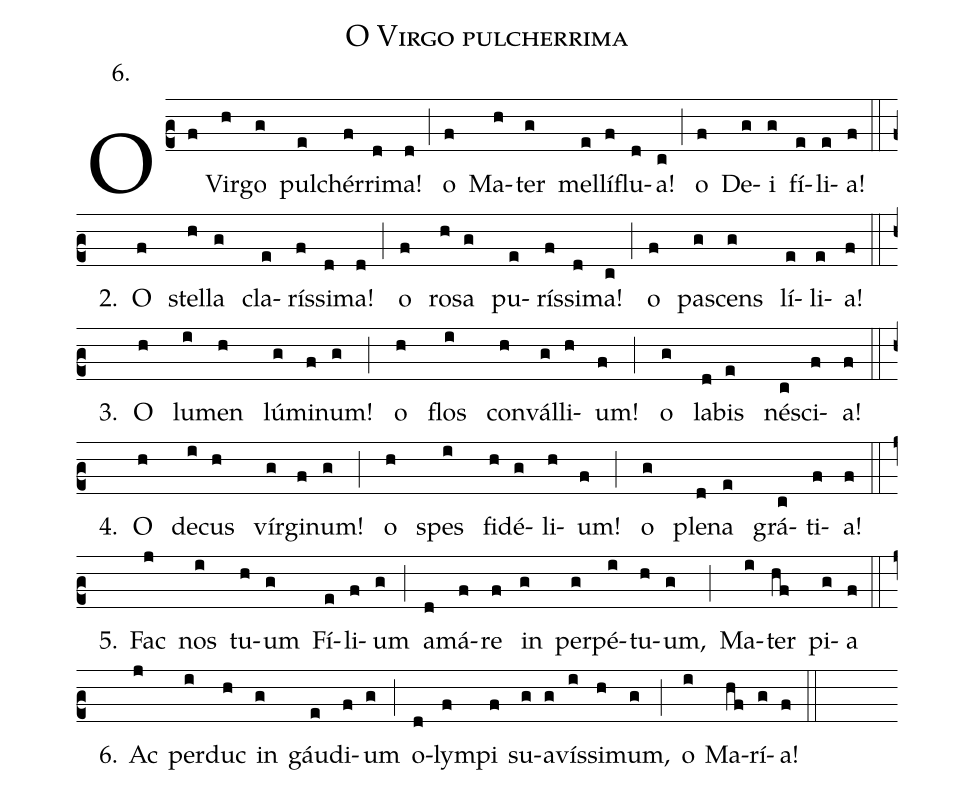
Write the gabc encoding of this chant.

name:O Virgo pulcherrima;
mode:6.;
%%
(c2) O(f) Vir(h)go(g) pul(e)chér(f)ri(d)ma!(d) (;) o(f) Ma(h)ter(g) mel(e)lí(f)flu(d)a!(c) (;) o(f) De(g)i(g) fí(e)li(e)a!(f) (::z) 2.() O(f) stel(h)la(g) cla(e)rís(f)si(d)ma!(d) (;) o(f) ro(h)sa(g) pu(e)rís(f)si(d)ma!(c) (;) o(f) pa(g)scens(g) lí(e)li(e)a!(f) (::z) 3.() O(h) lu(i)men(h) lú(g)mi(f)num!(g) (;) o(h) flos(i) con(h)vál(g)li(h)um!(f) (;) o(g) la(d)bis(e) né(c)sci(f)a!(f) (::z) 4.() O(h) de(i)cus(h) vír(g)gi(f)num!(g) (;) o(h) spes(i) fi(h)dé(g)li(h)um!(f) (;) o(g) ple(d)na(e) grá(c)ti(f)a!(f) (::z) 5.() Fac(j) nos(i) tu(h)um(g) Fí(e)li(f)um(g) (;) a(d)má(f)re(f) in(g) per(g)pé(i)tu(h)um,(g) (;) Ma(i)ter(hf) pi(g)a(f) (::z) 6.() Ac(j) per(i)duc(h) in(g) gáu(e)di(f)um(g) (;) o(d)lym(f)pi(f) su(g)a(g)vís(i)si(h)mum,(g) (;) o(i) Ma(hf)rí(g)a!(f) (::)
